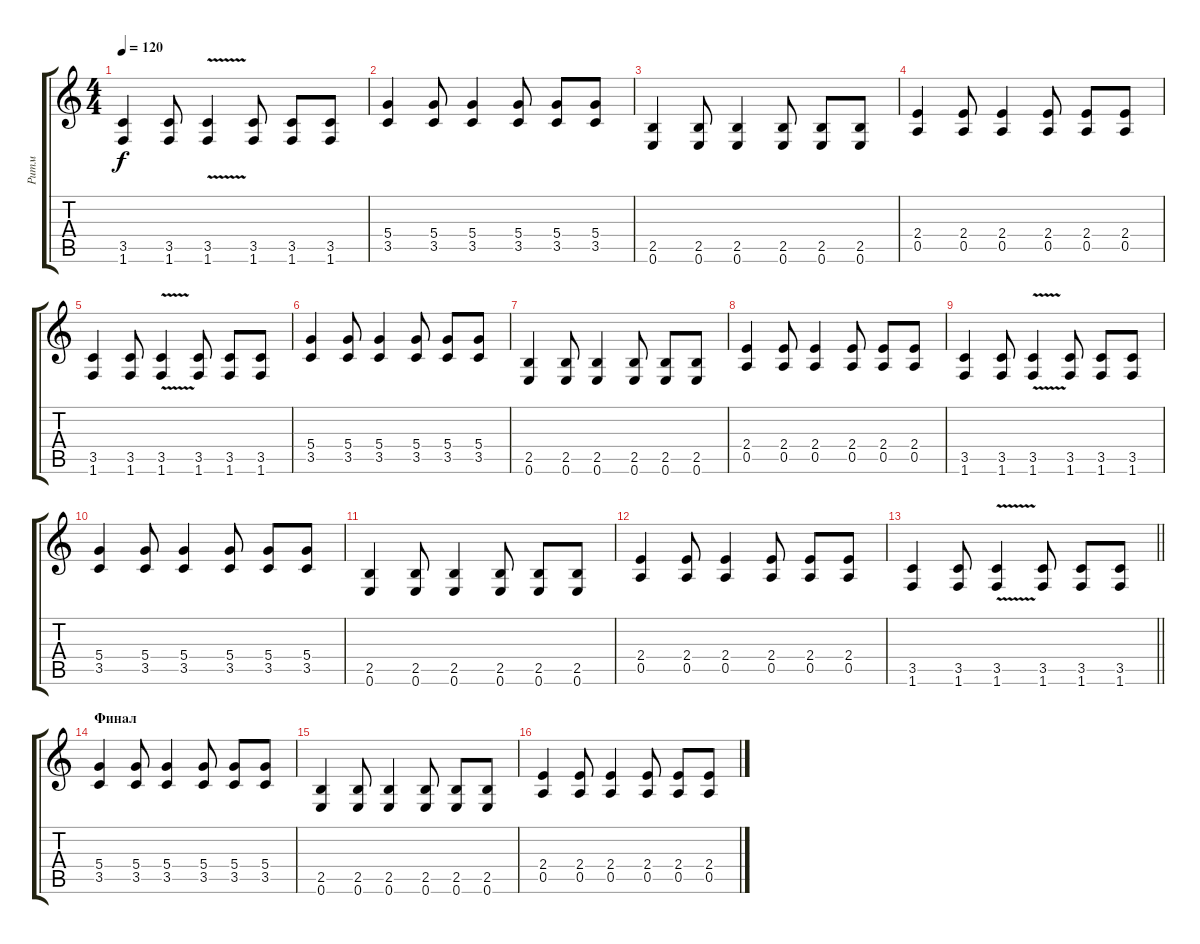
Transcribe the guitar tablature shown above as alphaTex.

\track ("Ритм" "Ритм") {instrument distortionguitar}
\staff {score tabs}
\tuning (E4 B3 G3 D3 A2 E2) {hide}
\ts (4 4)
\tempo 120
\clef g2
\ks c
(3.5 1.6).4{dy f} (3.5 1.6).8 (3.5{v} 1.6{v}).4 (3.5 1.6).8 (3.5 1.6).8 (3.5 1.6).8 |
(5.4 3.5).4 (5.4 3.5).8 (5.4 3.5).4 (5.4 3.5).8 (5.4 3.5).8 (5.4 3.5).8 |
(2.5 0.6).4 (2.5 0.6).8 (2.5 0.6).4 (2.5 0.6).8 (2.5 0.6).8 (2.5 0.6).8 |
(2.4 0.5).4 (2.4 0.5).8 (2.4 0.5).4 (2.4 0.5).8 (2.4 0.5).8 (2.4 0.5).8 |
(3.5 1.6).4 (3.5 1.6).8 (3.5{v} 1.6{v}).4 (3.5 1.6).8 (3.5 1.6).8 (3.5 1.6).8 |
(5.4 3.5).4 (5.4 3.5).8 (5.4 3.5).4 (5.4 3.5).8 (5.4 3.5).8 (5.4 3.5).8 |
(2.5 0.6).4 (2.5 0.6).8 (2.5 0.6).4 (2.5 0.6).8 (2.5 0.6).8 (2.5 0.6).8 |
(2.4 0.5).4 (2.4 0.5).8 (2.4 0.5).4 (2.4 0.5).8 (2.4 0.5).8 (2.4 0.5).8 |
(3.5 1.6).4 (3.5 1.6).8 (3.5{v} 1.6{v}).4 (3.5 1.6).8 (3.5 1.6).8 (3.5 1.6).8 |
(5.4 3.5).4 (5.4 3.5).8 (5.4 3.5).4 (5.4 3.5).8 (5.4 3.5).8 (5.4 3.5).8 |
(2.5 0.6).4 (2.5 0.6).8 (2.5 0.6).4 (2.5 0.6).8 (2.5 0.6).8 (2.5 0.6).8 |
(2.4 0.5).4 (2.4 0.5).8 (2.4 0.5).4 (2.4 0.5).8 (2.4 0.5).8 (2.4 0.5).8 |
\barLineRight lightlight
(3.5 1.6).4 (3.5 1.6).8 (3.5{v} 1.6{v}).4 (3.5 1.6).8 (3.5 1.6).8 (3.5 1.6).8 |
\section ("" "Финал")
(5.4 3.5).4 (5.4 3.5).8 (5.4 3.5).4 (5.4 3.5).8 (5.4 3.5).8 (5.4 3.5).8 |
(2.5 0.6).4 (2.5 0.6).8 (2.5 0.6).4 (2.5 0.6).8 (2.5 0.6).8 (2.5 0.6).8 |
(2.4 0.5).4 (2.4 0.5).8 (2.4 0.5).4 (2.4 0.5).8 (2.4 0.5).8 (2.4 0.5).8
